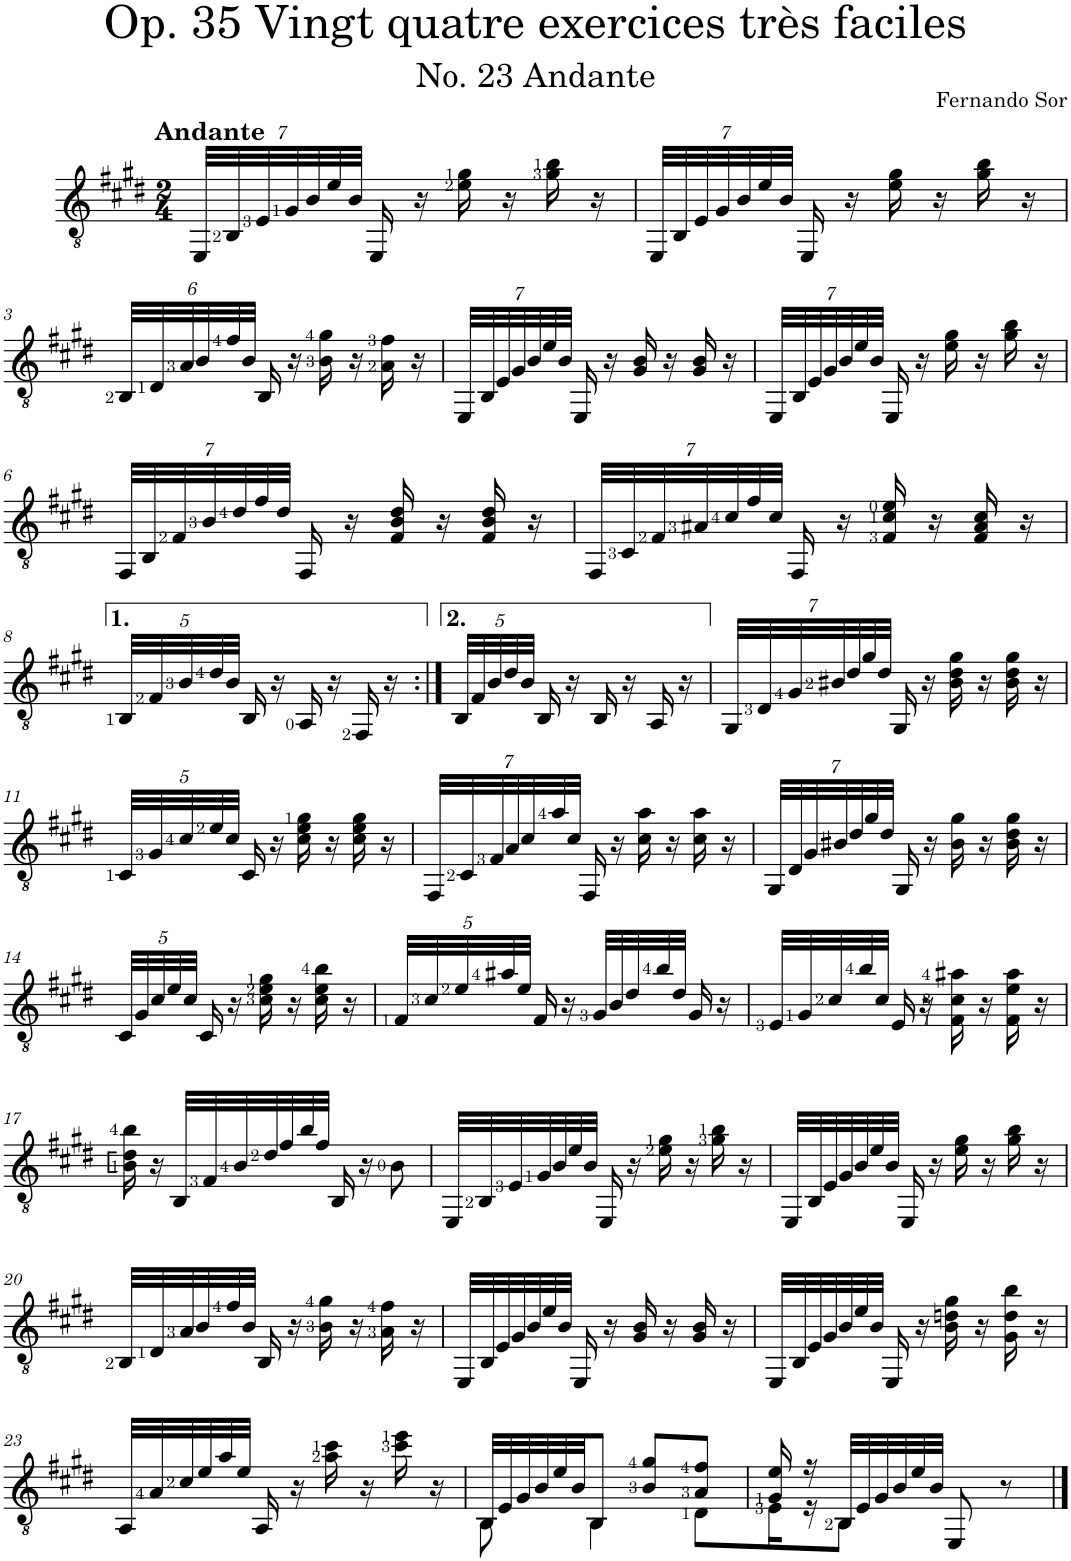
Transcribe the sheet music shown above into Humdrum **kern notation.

**kern
*part1
*staff1
*I"Classical Guitar
*clefGv2
*k[f#c#g#d#]
*E:
*M2/4
*Xbrackettup
=1
!LO:TX:a:B:t=Andante
56EE/LLL
56BB/
56E/
56G#/
56B/
56e/
56B/JJJ
16EE/
16r
16e\ 16g#\
16r
16g#\ 16b\
16r
=2
56EE/LLL
56BB/
56E/
56G#/
56B/
56e/
56B/JJJ
16EE/
16r
16e\ 16g#\
16r
16g#\ 16b\
16r
!!LO:LB:g=z
=3
48BB/LLL
48D#/
48A/
48B/
48f#/
48B/JJJ
16BB/
16r
16B\ 16g#\
16r
16A\ 16f#\
16r
=4
56EE/LLL
56BB/
56E/
56G#/
56B/
56e/
56B/JJJ
16EE/
16r
16G#/ 16B/
16r
16G#/ 16B/
16r
=5
56EE/LLL
56BB/
56E/
56G#/
56B/
56e/
56B/JJJ
16EE/
16r
16e\ 16g#\
16r
16g#\ 16b\
16r
!!LO:LB:g=z
=6
56FF#/LLL
56BB/
56F#/
56B/
56d#/
56f#/
56d#/JJJ
16FF#/
16r
16F#/ 16B/ 16d#/
16r
16F#/ 16B/ 16d#/
16r
=7
56FF#/LLL
56C#/
56F#/
56A#X/
56c#/
56f#/
56c#/JJJ
16FF#/
16r
16F#/ 16c#/ 16e/
16r
16F#/ 16A#/ 16c#/
16r
!!LO:LB:g=z
=8
40BB/LLL
40F#/
40B/
40d#/
40B/JJJ
16BB/
16r
16AA/
16r
16FF#/
16r
=9:|!
40BB/LLL
40F#/
40B/
40d#/
40B/JJJ
16BB/
16r
16BB/
16r
16AA/
16r
=10
56GG#/LLL
56D#/
56G#/
56B#X/
56d#/
56g#/
56d#/JJJ
16GG#/
16r
16B#\ 16d#\ 16g#\
16r
16B#\ 16d#\ 16g#\
16r
!!LO:LB:g=z
=11
40C#/LLL
40G#/
40c#/
40e/
40c#/JJJ
16C#/
16r
16c#\ 16e\ 16g#\
16r
16c#\ 16e\ 16g#\
16r
=12
56FF#/LLL
56C#/
56F#/
56A/
56c#/
56a/
56c#/JJJ
16FF#/
16r
16c#\ 16a\
16r
16c#\ 16a\
16r
=13
56GG#/LLL
56D#/
56G#/
56B#X/
56d#/
56g#/
56d#/JJJ
16GG#/
16r
16B#\ 16g#\
16r
16B#\ 16d#\ 16g#\
16r
!!LO:LB:g=z
=14
40C#/LLL
40G#/
40c#/
40e/
40c#/JJJ
16C#/
16r
16c#\ 16e\ 16g#\
16r
16c#\ 16e\ 16b\
16r
=15
40F#/LLL
40c#/
40e/
40a#X/
40e/JJJ
16F#/
16r
40G#/LLL
40B/
40d#/
40b/
40d#/JJJ
16G#/
16r
=16
40E/LLL
40G#/
40c#/
40b/
40c#/JJJ
16E/
16r
16F#\ 16c#\ 16a#X\
16r
16F#\ 16e\ 16a#\
16r
!!LO:LB:g=z
=17
16B\: 16d#\: 16b\:
16r
56BB/LLL
56F#/
56B/
56d#/
56f#/
56b/
56f#/JJJ
16BB/
16r
8B\
=18
56EE/LLL
56BB/
56E/
56G#/
56B/
56e/
56B/JJJ
16EE/
16r
16e\ 16g#\
16r
16g#\ 16b\
16r
=19
56EE/LLL
56BB/
56E/
56G#/
56B/
56e/
56B/JJJ
16EE/
16r
16e\ 16g#\
16r
16g#\ 16b\
16r
!!LO:LB:g=z
=20
48BB/LLL
48D#/
48A/
48B/
48f#/
48B/JJJ
16BB/
16r
16B\ 16g#\
16r
16A\ 16f#\
16r
=21
56EE/LLL
56BB/
56E/
56G#/
56B/
56e/
56B/JJJ
16EE/
16r
16G#/ 16B/
16r
16G#/ 16B/
16r
=22
56EE/LLL
56BB/
56E/
56G#/
56B/
56e/
56B/JJJ
16EE/
16r
16B\ 16dn\ 16g#\
16r
16G#\ 16d\ 16b\
16r
!!LO:LB:g=z
=23
48AA/LLL
48A/
48c#/
48e/
48a/
48e/JJJ
16AA/
16r
16a\ 16cc#\
16r
16cc#\ 16ee\
16r
=24
*^
48BB/LLL	8BB\
48E/	.
48G#/	.
48B/	.
48e/	.
48B/JJ	.
8BB/J	4BB\
8B/ 8g#/L	.
8A/ 8f#/J	8D#\L
=25	=25
16G#/ 16e/	16E\L
16r	16r
48BB/LLL	8BB\J
48E/	.
48G#/	.
48B/	.
48e/	.
48B/JJJ	.
8EE/	4ryy
8r	.
*v	*v
==
*-
